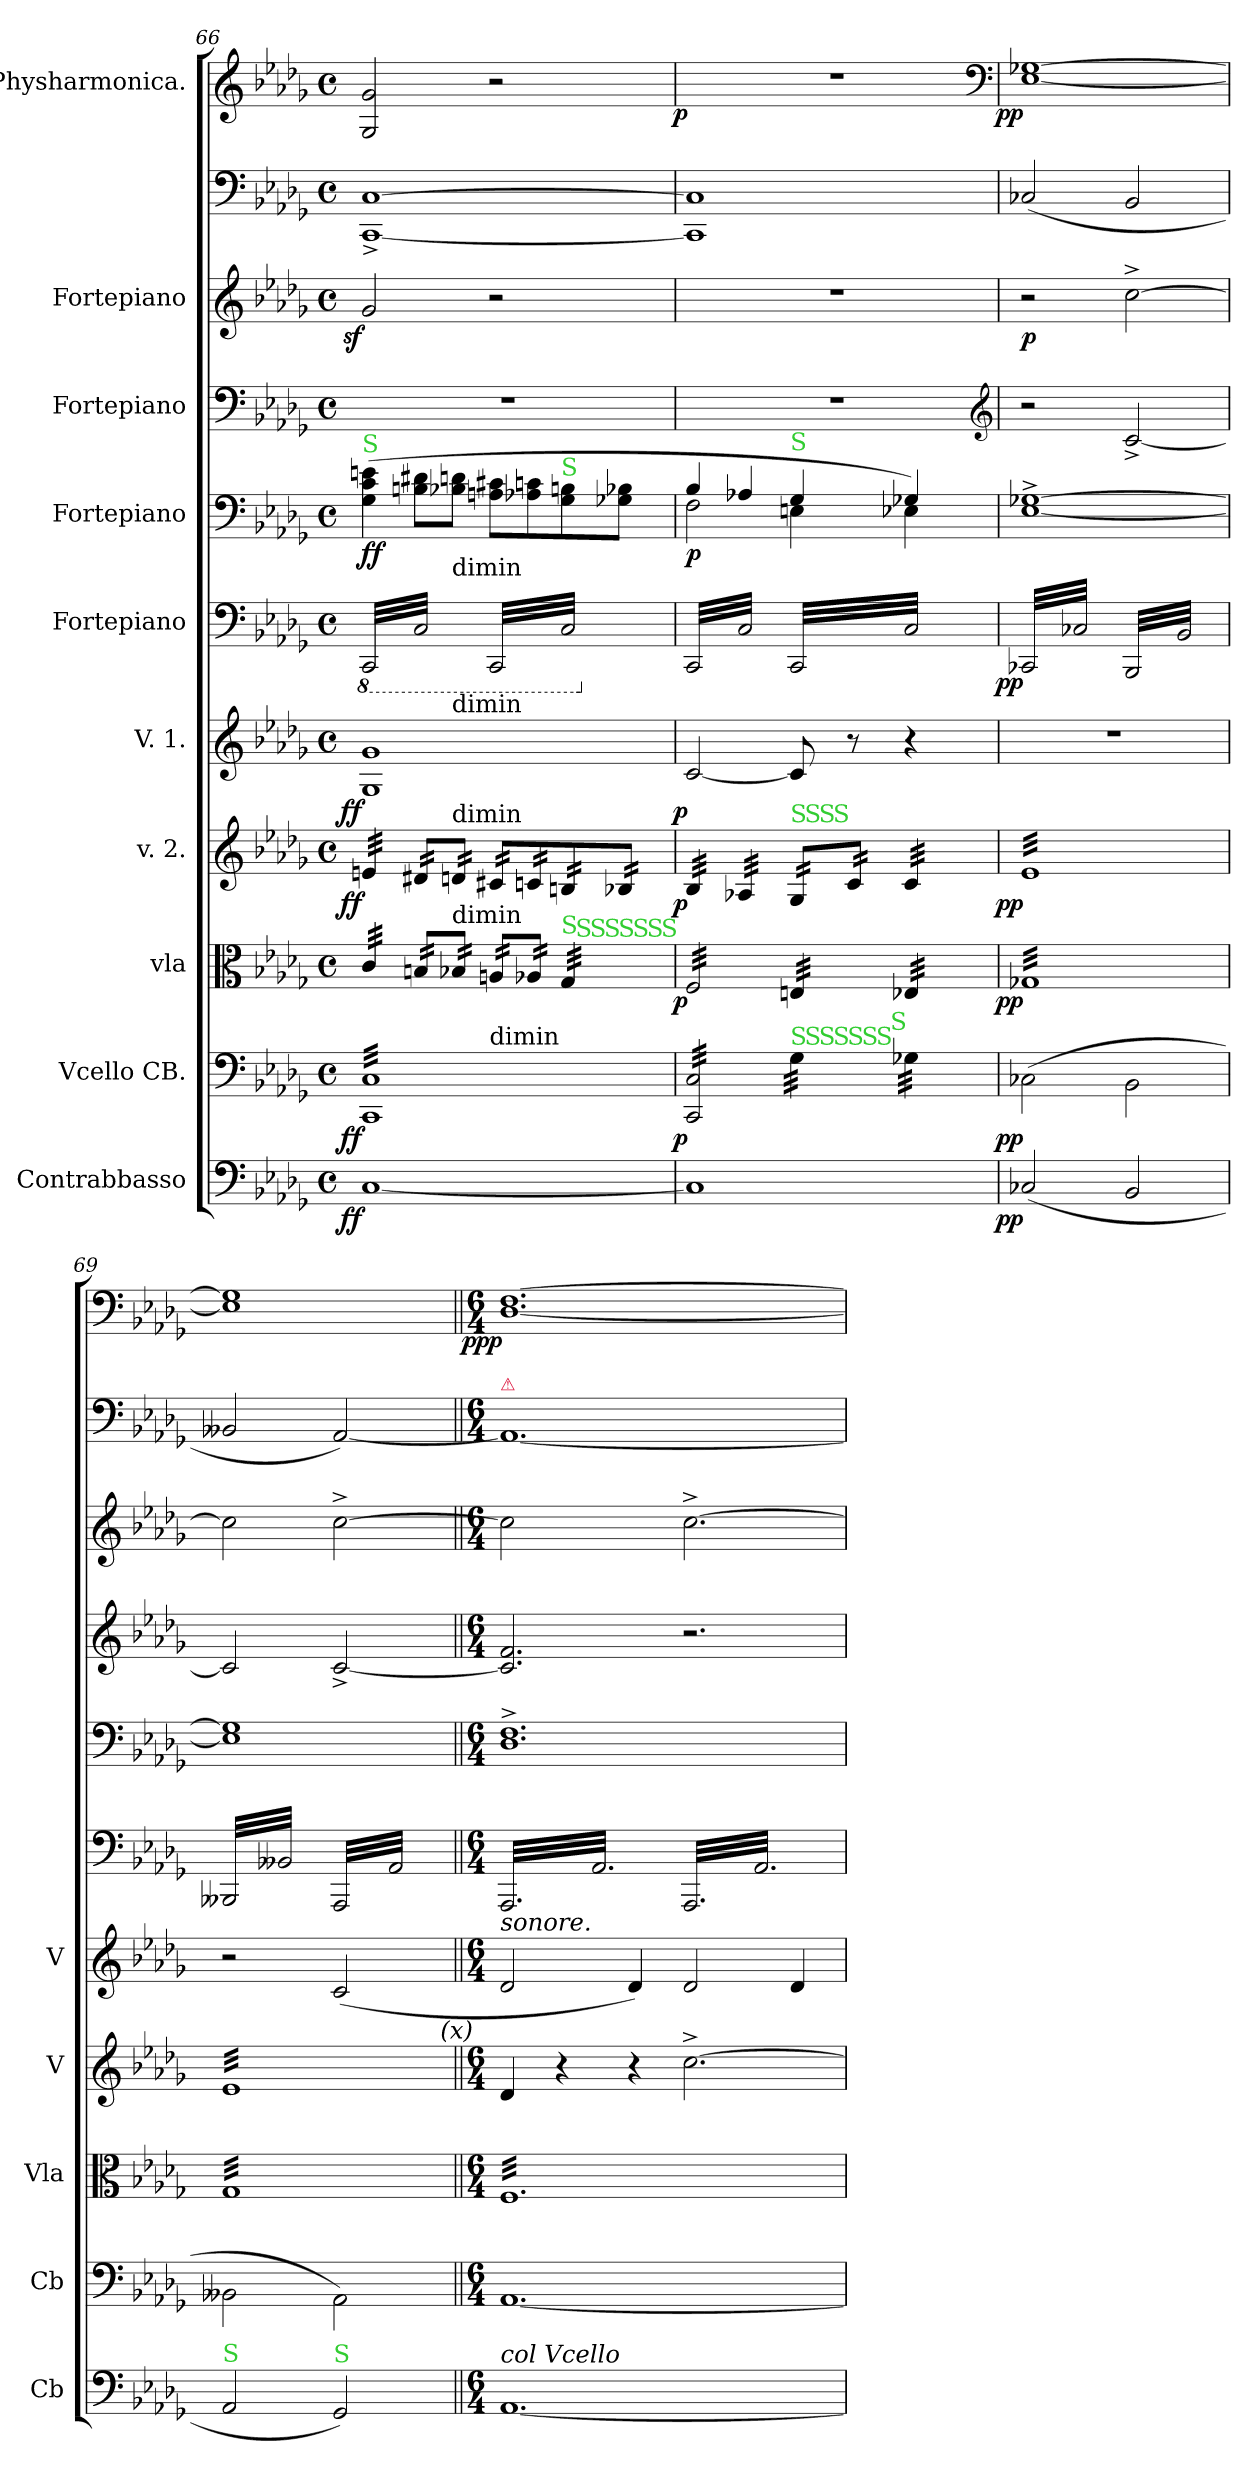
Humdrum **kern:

**kern	**dynam	**kern	**dynam	**kern	**dynam	**kern	**dynam	**kern	**dynam	**kern	**dynam	**kern	**dynam	**kern	**kern	**dynam	**kern	**kern	**dynam
*part11	*part11	*part10	*part10	*part9	*part9	*part8	*part8	*part7	*part7	*part6	*part6	*part5	*part5	*part4	*part3	*part3	*part2	*part1	*part1
*staff11	*staff11	*staff10	*staff10	*staff9	*staff9	*staff8	*staff8	*staff7	*staff7	*staff6	*staff6	*staff5	*staff5	*staff4	*staff3	*staff3	*staff2	*staff1	*staff1
*I"Contrabbasso	*	*I"Vcello CB.	*	*I"vla	*	*I"v. 2.	*	*I"V. 1.	*	*I"Fortepiano	*	*I"Fortepiano	*	*I"Fortepiano	*I"Fortepiano	*	*	*I"Physharmonica.	*
*I'Cb	*	*I'Cb	*	*I'Vla	*	*I'V	*	*I'V	*	*	*	*	*	*	*	*	*	*	*
*clefF4	*	*clefF4	*	*clefC3	*	*clefG2	*	*clefG2	*	*clefF4	*	*clefF4	*	*clefF4	*clefG2	*	*clefF4	*clefG2	*
*k[b-e-a-d-g-]	*	*k[b-e-a-d-g-]	*	*k[b-e-a-d-g-]	*	*k[b-e-a-d-g-]	*	*k[b-e-a-d-g-]	*	*k[b-e-a-d-g-]	*	*k[b-e-a-d-g-]	*	*k[b-e-a-d-g-]	*k[b-e-a-d-g-]	*	*k[b-e-a-d-g-]	*k[b-e-a-d-g-]	*
*M4/4	*	*M4/4	*	*M4/4	*	*M4/4	*	*M4/4	*	*M4/4	*	*M4/4	*	*M4/4	*M4/4	*	*M4/4	*M4/4	*
*met(c)	*	*met(c)	*	*met(c)	*	*met(c)	*	*met(c)	*	*met(c)	*	*met(c)	*	*met(c)	*met(c)	*	*met(c)	*met(c)	*
*	*	*	*	*	*	*	*	*	*	*8ba	*	*	*	*	*	*	*	*	*
=66	=66	=66	=66	=66	=66	=66	=66	=66	=66	=66	=66	=66	=66	=66	=66	=66	=66	=66	=66
!	!	!	!	!	!	!	!	!	!	!	!	!LO:TX:a:color=limegreen:t=S	!	!	!	!	!	!	!
!	!	!	!	!	!	!	!	!	!	!LO:TX:b:t=baſsa	!	!	!	!	!	!	!	!	!
!	!	!	!	!	!	!	!	!LO:TX:a:color=limegreen:t=S	!	!	!	!	!	!	!	!	!	!	!
!	!	!	!	!	!	!	!	!LO:TX:a:color=limegreen:t=S	!	!	!	!	!	!	!	!	!	!	!
!	!LO:DY:rj	!	!LO:DY:rj	!	!	!	!LO:DY:rj	!	!LO:DY:rj	!	!	!	!	!	!	!LO:DY:rj	!	!	!
*	*	*^	*	*^	*	*	*	*^	*	*	*	*	*	*	*	*	*	*	*
*	*	*	*	*	*	*^	*	*	*	*	*	*	*	*	*	*	*	*	*	*	*	*
*	*	*	*	*	*	*	*^	*	*	*	*	*	*	*	*	*	*	*	*	*	*	*	*
*	*	*	*	*	*	*	*	*^	*	*	*	*	*	*	*	*	*	*	*	*	*	*	*	*
*	*	*	*	*	*	*	*	*	*^	*	*	*	*	*	*	*	*	*	*	*	*	*	*	*	*
*	*	*	*	*	*	*	*	*	*	*^	*	*	*	*	*	*	*	*	*	*	*	*	*	*	*	*
*	*	*tremolo	*	*	*	*	*	*	*	*	*	*	*	*	*	*	*	*	*	*	*	*	*	*	*	*	*
*	*	*	*	*	*tremolo	*	*	*	*	*	*	*	*	*	*	*	*	*	*	*	*	*	*	*	*	*	*
*	*	*	*	*	*	*	*	*	*	*	*	*	*tremolo	*	*	*	*	*	*	*	*	*	*	*	*	*	*
*	*	*	*	*	*	*	*	*	*	*	*	*	*	*	*	*	*	*tremolo	*	*	*	*	*	*	*	*	*
[1C/	ff	32CC/ 32C/LLL	2ryy	ff	32c/LLL	2ryy	2ryy	2ryy	2..ryy	2ryy	2...ryy	.	32en/LLL	ff	1G-/ 1g-/	4.ryy	ff	32CCC/LLL	.	(4G-\ 4c\ 4en\	ff	1r	2g-/	sf	[1CC^>/ [1C^>/	2G-/ 2g-/	.
.	.	32CC/ 32C/	.	.	32c/	.	.	.	.	.	.	.	32en/	.	.	.	.	32CC/	.	.	.	.	.	.	.	.	.
.	.	32CC/ 32C/	.	.	32c/	.	.	.	.	.	.	.	32en/	.	.	.	.	32CCC/	.	.	.	.	.	.	.	.	.
.	.	32CC/ 32C/	.	.	32c/	.	.	.	.	.	.	.	32en/	.	.	.	.	32CC/	.	.	.	.	.	.	.	.	.
.	.	32CC/ 32C/	.	.	32c/	.	.	.	.	.	.	.	32en/	.	.	.	.	32CCC/	.	.	.	.	.	.	.	.	.
.	.	32CC/ 32C/	.	.	32c/	.	.	.	.	.	.	.	32en/	.	.	.	.	32CC/	.	.	.	.	.	.	.	.	.
.	.	32CC/ 32C/	.	.	32c/	.	.	.	.	.	.	.	32en/	.	.	.	.	32CCC/	.	.	.	.	.	.	.	.	.
.	.	32CC/ 32C/	.	.	32c/JJJ	.	.	.	.	.	.	.	32en/JJJ	.	.	.	.	32CC/	.	.	.	.	.	.	.	.	.
.	.	32CC/ 32C/	.	.	32Bn/LLL	.	.	.	.	.	.	.	32d#X/LLL	.	.	.	.	32CCC/	.	8Bn\ 8d#X\L	.	.	.	.	.	.	.
.	.	32CC/ 32C/	.	.	32Bn/	.	.	.	.	.	.	.	32d#X/	.	.	.	.	32CC/	.	.	.	.	.	.	.	.	.
.	.	32CC/ 32C/	.	.	32Bn/	.	.	.	.	.	.	.	32d#X/	.	.	.	.	32CCC/	.	.	.	.	.	.	.	.	.
.	.	32CC/ 32C/	.	.	32Bn/	.	.	.	.	.	.	.	32d#X/	.	.	.	.	32CC/	.	.	.	.	.	.	.	.	.
!	!	!	!	!	!	!	!	!	!	!	!	!	!	!	!	!	!	!	!	!LO:TX:c:t=dimin	!	!	!	!	!	!	!
!	!	!	!	!	!	!	!	!	!	!	!	!	!	!	!	!LO:TX:t=dimin	!	!	!	!	!	!	!	!	!	!	!
!	!	!	!	!	!	!	!	!	!	!	!	!	!LO:TX:t=dimin	!	!	!	!	!	!	!	!	!	!	!	!	!	!
!	!	!	!	!	!LO:TX:t=dimin	!	!	!	!	!	!	!	!	!	!	!	!	!	!	!	!	!	!	!	!	!	!
.	.	32CC/ 32C/	.	.	32B-X/	.	.	.	.	.	.	.	32dn/	.	.	2ryy	.	32CCC/	.	8B-X\ 8dn\J	.	.	.	.	.	.	.
.	.	32CC/ 32C/	.	.	32B-X/	.	.	.	.	.	.	.	32dn/	.	.	.	.	32CC/	.	.	.	.	.	.	.	.	.
.	.	32CC/ 32C/	.	.	32B-X/	.	.	.	.	.	.	.	32dn/	.	.	.	.	32CCC/	.	.	.	.	.	.	.	.	.
.	.	32CC/ 32C/	.	.	32B-X/JJJ	.	.	.	.	.	.	.	32dn/JJJ	.	.	.	.	32CC/JJJ	.	.	.	.	.	.	.	.	.
!	!	!	!LO:TX:t=dimin	!	!	!	!	!	!	!	!	!	!	!	!	!	!	!	!	!	!	!	!	!	!	!	!
.	.	32CC/ 32C/	2ryy	.	32An/LLL	4ryy	4ryy	4ryy	.	4ryy	.	.	32c#X/LLL	.	.	.	.	32CCC/LLL	.	8An\ 8c#X\L	.	.	2r	.	.	2r	.
.	.	32CC/ 32C/	.	.	32An/	.	.	.	.	.	.	.	32c#X/	.	.	.	.	32CC/	.	.	.	.	.	.	.	.	.
.	.	32CC/ 32C/	.	.	32An/	.	.	.	.	.	.	.	32c#X/	.	.	.	.	32CCC/	.	.	.	.	.	.	.	.	.
.	.	32CC/ 32C/	.	.	32An/	.	.	.	.	.	.	.	32c#X/	.	.	.	.	32CC/	.	.	.	.	.	.	.	.	.
.	.	32CC/ 32C/	.	.	32A-X/	.	.	.	.	.	.	.	32cn/	.	.	.	.	32CCC/	.	8A-X\ 8cn\	.	.	.	.	.	.	.
.	.	32CC/ 32C/	.	.	32A-X/	.	.	.	.	.	.	.	32cn/	.	.	.	.	32CC/	.	.	.	.	.	.	.	.	.
.	.	32CC/ 32C/	.	.	32A-X/	.	.	.	.	.	.	.	32cn/	.	.	.	.	32CCC/	.	.	.	.	.	.	.	.	.
.	.	32CC/ 32C/	.	.	32A-X/JJJ	.	.	.	.	.	.	.	32cn/	.	.	.	.	32CC/	.	.	.	.	.	.	.	.	.
!	!	!	!	!	!	!	!	!	!	!	!	!	!	!	!	!	!	!	!	!LO:TX:a:color=limegreen:t=S	!	!	!	!	!	!	!
!	!	!	!	!	!LO:TX:a:color=limegreen:t=S	!	!	!	!	!	!	!	!	!	!	!	!	!	!	!	!	!	!	!	!	!	!
.	.	32CC/ 32C/	.	.	32G-/LLL	32ryy	16ryy	16.ryy	.	8ryy	.	.	32Bn/	.	.	.	.	32CCC/	.	8G-\ 8Bn\	.	.	.	.	.	.	.
!	!	!	!	!	!	!LO:TX:a:color=limegreen:t=S	!	!	!	!	!	!	!	!	!	!	!	!	!	!	!	!	!	!	!	!	!
.	.	32CC/ 32C/	.	.	32G-/	8..ryy	.	.	.	.	.	.	32Bn/	.	.	.	.	32CC/	.	.	.	.	.	.	.	.	.
!	!	!	!	!	!	!	!LO:TX:a:color=limegreen:t=S	!	!	!	!	!	!	!	!	!	!	!	!	!	!	!	!	!	!	!	!
.	.	32CC/ 32C/	.	.	32G-/	.	8.ryy	.	.	.	.	.	32Bn/	.	.	.	.	32CCC/	.	.	.	.	.	.	.	.	.
!	!	!	!	!	!	!	!	!LO:TX:a:color=limegreen:t=S	!	!	!	!	!	!	!	!	!	!	!	!	!	!	!	!	!	!	!
.	.	32CC/ 32C/	.	.	32G-/	.	.	8ryy	.	.	.	.	32Bn/	.	.	.	.	32CC/	.	.	.	.	.	.	.	.	.
!	!	!	!	!	!	!	!	!	!LO:TX:a:color=limegreen:t=S	!	!	!	!	!	!	!	!	!	!	!	!	!	!	!	!	!	!
.	.	32CC/ 32C/	.	.	32G-/	.	.	.	8ryy	32ryy	.	.	32B-X/	.	.	8ryy	.	32CCC/	.	8G-X\ 8B-X\J	.	.	.	.	.	.	.
!	!	!	!	!	!	!	!	!	!	!LO:TX:a:color=limegreen:t=S	!	!	!	!	!	!	!	!	!	!	!	!	!	!	!	!	!
.	.	32CC/ 32C/	.	.	32G-/	.	.	.	.	16.ryy	.	.	32B-X/	.	.	.	.	32CC/	.	.	.	.	.	.	.	.	.
!	!	!	!	!	!	!	!	!	!	!	!LO:TX:a:color=limegreen:t=S	!	!	!	!	!	!	!	!	!	!	!	!	!	!	!	!
.	.	32CC/ 32C/	.	.	32G-/	.	.	.	.	.	16ryy	.	32B-X/	.	.	.	.	32CCC/	.	.	.	.	.	.	.	.	.
!	!	!	!	!	!	!	!	!LO:TX:a:color=limegreen:t=S	!	!	!	!	!	!	!	!	!	!	!	!	!	!	!	!	!	!	!
.	.	32CC/ 32C/JJJ	.	.	32G-/JJJ	.	.	32ryy	.	.	.	.	32B-X/JJJ	.	.	.	.	32CC/JJJ	.	.	.	.	.	.	.	.	.
*	*	*v	*v	*	*	*	*	*	*	*	*	*	*	*	*v	*v	*	*	*	*	*	*	*	*	*	*	*
*	*	*	*	*v	*v	*v	*v	*v	*v	*v	*	*	*	*	*	*	*	*	*	*	*	*	*	*	*
=67	=67	=67	=67	=67	=67	=67	=67	=67	=67	=67	=67	=67	=67	=67	=67	=67	=67	=67	=67
*	*	*	*	*	*	*	*	*	*	*X8ba	*	*	*	*	*	*	*	*	*
*	*	*^	*	*^	*	*	*	*^	*	*	*	*^	*	*	*	*	*	*	*
*	*	*	*	*	*	*^	*	*	*	*	*	*	*	*	*	*	*	*	*	*	*	*	*
*	*	*	*	*	*	*	*^	*	*	*	*	*	*	*	*	*	*	*	*	*	*	*	*	*
*	*	*	*	*	*	*	*	*^	*	*	*	*	*	*	*	*	*	*	*	*	*	*	*	*	*
*	*	*	*	*	*	*	*	*	*^	*	*	*	*	*	*	*	*	*	*	*	*	*	*	*	*	*
*	*	*	*	*	*	*	*	*	*	*^	*	*	*	*	*	*	*	*	*	*	*	*	*	*	*	*	*
!	!	!	!	!LO:DY:rj	!	!	!	!	!	!	!	!LO:DY:rj	!	!LO:DY:rj	!	!	!LO:DY:rj	!	!	!	!	!	!	!	!	!	!	!LO:DY:rj
*	*	*^	*	*	*	*	*	*	*	*	*	*	*^	*	*	*	*	*	*	*	*	*	*	*	*	*	*	*
*	*	*	*	*^	*	*	*	*	*	*	*	*	*	*	*^	*	*	*	*	*	*	*	*	*	*	*	*	*	*	*
*	*	*	*	*	*^	*	*	*	*	*	*	*	*	*	*	*	*^	*	*	*	*	*	*	*	*	*	*	*	*	*	*	*
*	*	*	*	*	*	*^	*	*	*	*	*	*	*	*	*	*	*	*	*	*	*	*	*	*	*	*	*	*	*	*	*	*	*	*
*	*	*	*	*	*	*	*^	*	*	*	*	*	*	*	*	*	*	*	*	*	*	*	*	*	*	*	*	*	*	*	*	*	*	*	*
*	*	*	*	*	*	*	*	*^	*	*v	*v	*v	*v	*v	*v	*v	*	*	*	*	*	*	*v	*v	*	*	*	*	*	*	*	*	*	*	*	*
1C/]	.	32CC/ 32C/LLL	2ryy	2ryy	2ryy	2ryy	2ryy	2ryy	2ryy	p	32F/LLL	p	32B-/LLL	2ryy	2ryy	2ryy	p	[2c/	p	32CC/LLL	.	4B-/	2F\	p	1r	1r	.	1CC]/ 1C]/	1r	p.
.	.	32CC/ 32C/	.	.	.	.	.	.	.	.	32F/	.	32B-/	.	.	.	.	.	.	32C/	.	.	.	.	.	.	.	.	.	.
.	.	32CC/ 32C/	.	.	.	.	.	.	.	.	32F/	.	32B-/	.	.	.	.	.	.	32CC/	.	.	.	.	.	.	.	.	.	.
.	.	32CC/ 32C/	.	.	.	.	.	.	.	.	32F/	.	32B-/	.	.	.	.	.	.	32C/	.	.	.	.	.	.	.	.	.	.
.	.	32CC/ 32C/	.	.	.	.	.	.	.	.	32F/	.	32B-/	.	.	.	.	.	.	32CC/	.	.	.	.	.	.	.	.	.	.
.	.	32CC/ 32C/	.	.	.	.	.	.	.	.	32F/	.	32B-/	.	.	.	.	.	.	32C/	.	.	.	.	.	.	.	.	.	.
.	.	32CC/ 32C/	.	.	.	.	.	.	.	.	32F/	.	32B-/	.	.	.	.	.	.	32CC/	.	.	.	.	.	.	.	.	.	.
.	.	32CC/ 32C/	.	.	.	.	.	.	.	.	32F/	.	32B-/JJJ	.	.	.	.	.	.	32C/	.	.	.	.	.	.	.	.	.	.
.	.	32CC/ 32C/	.	.	.	.	.	.	.	.	32F/	.	32A-X/LLL	.	.	.	.	.	.	32CC/	.	4A-X/	.	.	.	.	.	.	.	.
.	.	32CC/ 32C/	.	.	.	.	.	.	.	.	32F/	.	32A-X/	.	.	.	.	.	.	32C/	.	.	.	.	.	.	.	.	.	.
.	.	32CC/ 32C/	.	.	.	.	.	.	.	.	32F/	.	32A-X/	.	.	.	.	.	.	32CC/	.	.	.	.	.	.	.	.	.	.
.	.	32CC/ 32C/	.	.	.	.	.	.	.	.	32F/	.	32A-X/	.	.	.	.	.	.	32C/	.	.	.	.	.	.	.	.	.	.
.	.	32CC/ 32C/	.	.	.	.	.	.	.	.	32F/	.	32A-X/	.	.	.	.	.	.	32CC/	.	.	.	.	.	.	.	.	.	.
.	.	32CC/ 32C/	.	.	.	.	.	.	.	.	32F/	.	32A-X/	.	.	.	.	.	.	32C/	.	.	.	.	.	.	.	.	.	.
.	.	32CC/ 32C/	.	.	.	.	.	.	.	.	32F/	.	32A-X/	.	.	.	.	.	.	32CC/	.	.	.	.	.	.	.	.	.	.
.	.	32CC/ 32C/JJJ	.	.	.	.	.	.	.	.	32F/JJJ	.	32A-X/JJJ	.	.	.	.	.	.	32C/JJJ	.	.	.	.	.	.	.	.	.	.
!	!	!	!	!	!	!	!	!	!	!	!	!	!	!	!	!	!	!	!	!	!	!LO:TX:a:color=limegreen:t=S	!	!	!	!	!	!	!	!
!	!	!	!	!	!	!	!	!	!	!	!	!	!LO:TX:a:color=limegreen:t=S	!	!	!	!	!	!	!	!	!	!	!	!	!	!	!	!	!
!	!	!LO:TX:a:color=limegreen:t=S	!	!	!	!	!	!	!	!	!	!	!	!	!	!	!	!	!	!	!	!	!	!	!	!	!	!	!	!
.	.	32G-\LLL	32ryy	16ryy	16.ryy	8ryy	8ryy	8.ryy	8..ryy	.	32En/LLL	.	32G-/LLL	32ryy	16ryy	16.ryy	.	8c/]	.	32CC/LLL	.	4G-/	4En\	.	.	.	.	.	.	.
!	!	!	!	!	!	!	!	!	!	!	!	!	!	!LO:TX:a:color=limegreen:t=S	!	!	!	!	!	!	!	!	!	!	!	!	!	!	!	!
!	!	!	!LO:TX:a:color=limegreen:t=S	!	!	!	!	!	!	!	!	!	!	!	!	!	!	!	!	!	!	!	!	!	!	!	!	!	!	!
.	.	32G-\	4...ryy	.	.	.	.	.	.	.	32En/	.	32G-/	4...ryy	.	.	.	.	.	32C/	.	.	.	.	.	.	.	.	.	.
!	!	!	!	!	!	!	!	!	!	!	!	!	!	!	!LO:TX:a:color=limegreen:t=S	!	!	!	!	!	!	!	!	!	!	!	!	!	!	!
!	!	!	!	!LO:TX:a:color=limegreen:t=S	!	!	!	!	!	!	!	!	!	!	!	!	!	!	!	!	!	!	!	!	!	!	!	!	!	!
.	.	32G-\	.	4..ryy	.	.	.	.	.	.	32En/	.	32G-/	.	4..ryy	.	.	.	.	32CC/	.	.	.	.	.	.	.	.	.	.
!	!	!	!	!	!	!	!	!	!	!	!	!	!	!	!	!LO:TX:a:color=limegreen:t=S	!	!	!	!	!	!	!	!	!	!	!	!	!	!
!	!	!	!	!	!LO:TX:a:color=limegreen:t=S	!	!	!	!	!	!	!	!	!	!	!	!	!	!	!	!	!	!	!	!	!	!	!	!	!
.	.	32G-\	.	.	4ryy	.	.	.	.	.	32En/	.	32G-/	.	.	4ryy	.	.	.	32C/	.	.	.	.	.	.	.	.	.	.
!	!	!	!	!	!	!LO:TX:a:color=limegreen:t=S	!	!	!	!	!	!	!	!	!	!	!	!	!	!	!	!	!	!	!	!	!	!	!	!
.	.	32G-\	.	.	.	4.ryy	32ryy	.	.	.	32En/	.	32c/	.	.	.	.	8r	.	32CC/	.	.	.	.	.	.	.	.	.	.
!	!	!	!	!	!	!	!LO:TX:a:color=limegreen:t=S	!	!	!	!	!	!	!	!	!	!	!	!	!	!	!	!	!	!	!	!	!	!	!
.	.	32G-\	.	.	.	.	4ryy	.	.	.	32En/	.	32c/	.	.	.	.	.	.	32C/	.	.	.	.	.	.	.	.	.	.
!	!	!	!	!	!	!	!	!LO:TX:a:color=limegreen:t=S	!	!	!	!	!	!	!	!	!	!	!	!	!	!	!	!	!	!	!	!	!	!
.	.	32G-\	.	.	.	.	.	4ryy	.	.	32En/	.	32c/	.	.	.	.	.	.	32CC/	.	.	.	.	.	.	.	.	.	.
!	!	!	!	!	!	!	!	!	!LO:TX:a:color=limegreen:t=S	!	!	!	!	!	!	!	!	!	!	!	!	!	!	!	!	!	!	!	!	!
.	.	32G-\JJJ	.	.	.	.	.	.	4ryy	.	32En/JJJ	.	32c/JJJ	.	.	.	.	.	.	32C/	.	.	.	.	.	.	.	.	.	.
.	.	32G-X\LLL	.	.	.	.	.	.	.	.	32E-X/LLL	.	32c/LLL	.	.	.	.	4r	.	32CC/	.	4G-X/)	4E-X\	.	.	.	.	.	.	.
.	.	32G-X\	.	.	.	.	.	.	.	.	32E-X/	.	32c/	.	.	.	.	.	.	32C/	.	.	.	.	.	.	.	.	.	.
.	.	32G-X\	.	.	.	.	.	.	.	.	32E-X/	.	32c/	.	.	.	.	.	.	32CC/	.	.	.	.	.	.	.	.	.	.
.	.	32G-X\	.	.	8ryy	.	.	.	.	.	32E-X/	.	32c/	.	.	8ryy	.	.	.	32C/	.	.	.	.	.	.	.	.	.	.
.	.	32G-X\	.	.	.	.	.	.	.	.	32E-X/	.	32c/	.	.	.	.	.	.	32CC/	.	.	.	.	.	.	.	.	.	.
.	.	32G-X\	.	.	.	.	16.ryy	.	.	.	32E-X/	.	32c/	.	.	.	.	.	.	32C/	.	.	.	.	.	.	.	.	.	.
.	.	32G-X\	.	.	.	.	.	16ryy	.	.	32E-X/	.	32c/	.	.	.	.	.	.	32CC/	.	.	.	.	.	.	.	.	.	.
.	.	32G-X\JJJ	.	.	32ryy	.	.	.	32ryy	.	32E-X/JJJ	.	32c/JJJ	.	.	32ryy	.	.	.	32C/JJJ	.	.	.	.	.	.	.	.	.	.
*	*	*Xtremolo	*	*	*	*	*	*	*	*	*	*	*	*	*	*	*	*	*	*	*	*	*	*	*	*	*	*	*	*
*	*	*	*	*	*	*	*	*	*	*	*	*	*	*	*	*	*	*	*	*	*	*v	*v	*	*	*	*	*	*	*
*	*	*	*	*	*	*	*	*	*	*	*	*	*	*	*	*	*	*	*	*	*	*	*	*clefG2	*	*	*	*clefF4	*
=68	=68	=68	=68	=68	=68	=68	=68	=68	=68	=68	=68	=68	=68	=68	=68	=68	=68	=68	=68	=68	=68	=68	=68	=68	=68	=68	=68	=68	=68
*	*	*	*	*	*	*	*	*	*	*	*	*	*	*	*	*	*	*	*	*	*	*^	*	*	*	*	*	*	*
!	!LO:DY:rj	!	!	!	!	!	!	!	!	!LO:DY:rj	!	!LO:DY:rj	!	!	!	!	!LO:DY:rj	!	!	!	!LO:DY:b:rj	!	!	!	!	!	!	!	!	!LO:DY:rj
*	*	*v	*v	*v	*v	*v	*v	*v	*v	*	*	*	*v	*v	*v	*v	*	*	*	*	*	*v	*v	*	*	*	*	*	*	*
(2C-X/	pp	(<2C-X\	pp.	32G-X/LLL	pp	32e-/LLL	pp	1r	.	(32CC-X/LLL	pp	[1E-^\ [1G-X^\	.	2r	2r	p	(2C-X/	[1E-\ [1G-X\	pp.
.	.	.	.	32G-X/	.	32e-/	.	.	.	32C-X/	.	.	.	.	.	.	.	.	.
.	.	.	.	32G-X/	.	32e-/	.	.	.	32CC-X/	.	.	.	.	.	.	.	.	.
.	.	.	.	32G-X/	.	32e-/	.	.	.	32C-X/	.	.	.	.	.	.	.	.	.
.	.	.	.	32G-X/	.	32e-/	.	.	.	32CC-X/	.	.	.	.	.	.	.	.	.
.	.	.	.	32G-X/	.	32e-/	.	.	.	32C-X/	.	.	.	.	.	.	.	.	.
.	.	.	.	32G-X/	.	32e-/	.	.	.	32CC-X/	.	.	.	.	.	.	.	.	.
.	.	.	.	32G-X/	.	32e-/	.	.	.	32C-X/	.	.	.	.	.	.	.	.	.
.	.	.	.	32G-X/	.	32e-/	.	.	.	32CC-X/	.	.	.	.	.	.	.	.	.
.	.	.	.	32G-X/	.	32e-/	.	.	.	32C-X/	.	.	.	.	.	.	.	.	.
.	.	.	.	32G-X/	.	32e-/	.	.	.	32CC-X/	.	.	.	.	.	.	.	.	.
.	.	.	.	32G-X/	.	32e-/	.	.	.	32C-X/	.	.	.	.	.	.	.	.	.
.	.	.	.	32G-X/	.	32e-/	.	.	.	32CC-X/	.	.	.	.	.	.	.	.	.
.	.	.	.	32G-X/	.	32e-/	.	.	.	32C-X/	.	.	.	.	.	.	.	.	.
.	.	.	.	32G-X/	.	32e-/	.	.	.	32CC-X/	.	.	.	.	.	.	.	.	.
.	.	.	.	32G-X/	.	32e-/	.	.	.	32C-X/JJJ	.	.	.	.	.	.	.	.	.
2BB-/	.	2BB-\	.	32G-X/	.	32e-/	.	.	.	32BBB-/LLL	.	.	.	[2c^>/	[2cc^\	.	2BB-/	.	.
.	.	.	.	32G-X/	.	32e-/	.	.	.	32BB-/	.	.	.	.	.	.	.	.	.
.	.	.	.	32G-X/	.	32e-/	.	.	.	32BBB-/	.	.	.	.	.	.	.	.	.
.	.	.	.	32G-X/	.	32e-/	.	.	.	32BB-/	.	.	.	.	.	.	.	.	.
.	.	.	.	32G-X/	.	32e-/	.	.	.	32BBB-/	.	.	.	.	.	.	.	.	.
.	.	.	.	32G-X/	.	32e-/	.	.	.	32BB-/	.	.	.	.	.	.	.	.	.
.	.	.	.	32G-X/	.	32e-/	.	.	.	32BBB-/	.	.	.	.	.	.	.	.	.
.	.	.	.	32G-X/	.	32e-/	.	.	.	32BB-/	.	.	.	.	.	.	.	.	.
.	.	.	.	32G-X/	.	32e-/	.	.	.	32BBB-/	.	.	.	.	.	.	.	.	.
.	.	.	.	32G-X/	.	32e-/	.	.	.	32BB-/	.	.	.	.	.	.	.	.	.
.	.	.	.	32G-X/	.	32e-/	.	.	.	32BBB-/	.	.	.	.	.	.	.	.	.
.	.	.	.	32G-X/	.	32e-/	.	.	.	32BB-/	.	.	.	.	.	.	.	.	.
.	.	.	.	32G-X/	.	32e-/	.	.	.	32BBB-/	.	.	.	.	.	.	.	.	.
.	.	.	.	32G-X/	.	32e-/	.	.	.	32BB-/	.	.	.	.	.	.	.	.	.
.	.	.	.	32G-X/	.	32e-/	.	.	.	32BBB-/	.	.	.	.	.	.	.	.	.
.	.	.	.	32G-X/JJJ	.	32e-/JJJ	.	.	.	32BB-/JJJ	.	.	.	.	.	.	.	.	.
=69	=69	=69	=69	=69	=69	=69	=69	=69	=69	=69	=69	=69	=69	=69	=69	=69	=69	=69	=69
!LO:TX:a:color=limegreen:t=S	!	!	!	!	!	!	!	!	!	!	!	!	!	!	!	!	!	!	!
*	*	*	*	*	*	*^	*	*	*	*	*	*	*	*	*	*	*	*	*
2AA-/	.	2BB--X\	.	32G-/LLL	.	32e-/LLL	2ryy	.	2r	.	32BBB--X/LLL	.	1E-]\ 1G-]\	.	2c/]	2cc\]	.	2BB--X/	1E-]\ 1G-]\	.
.	.	.	.	32G-/	.	32e-/	.	.	.	.	32BB--X/	.	.	.	.	.	.	.	.	.
.	.	.	.	32G-/	.	32e-/	.	.	.	.	32BBB--X/	.	.	.	.	.	.	.	.	.
.	.	.	.	32G-/	.	32e-/	.	.	.	.	32BB--X/	.	.	.	.	.	.	.	.	.
.	.	.	.	32G-/	.	32e-/	.	.	.	.	32BBB--X/	.	.	.	.	.	.	.	.	.
.	.	.	.	32G-/	.	32e-/	.	.	.	.	32BB--X/	.	.	.	.	.	.	.	.	.
.	.	.	.	32G-/	.	32e-/	.	.	.	.	32BBB--X/	.	.	.	.	.	.	.	.	.
.	.	.	.	32G-/	.	32e-/	.	.	.	.	32BB--X/	.	.	.	.	.	.	.	.	.
.	.	.	.	32G-/	.	32e-/	.	.	.	.	32BBB--X/	.	.	.	.	.	.	.	.	.
.	.	.	.	32G-/	.	32e-/	.	.	.	.	32BB--X/	.	.	.	.	.	.	.	.	.
.	.	.	.	32G-/	.	32e-/	.	.	.	.	32BBB--X/	.	.	.	.	.	.	.	.	.
.	.	.	.	32G-/	.	32e-/	.	.	.	.	32BB--X/	.	.	.	.	.	.	.	.	.
.	.	.	.	32G-/	.	32e-/	.	.	.	.	32BBB--X/	.	.	.	.	.	.	.	.	.
.	.	.	.	32G-/	.	32e-/	.	.	.	.	32BB--X/	.	.	.	.	.	.	.	.	.
.	.	.	.	32G-/	.	32e-/	.	.	.	.	32BBB--X/	.	.	.	.	.	.	.	.	.
.	.	.	.	32G-/	.	32e-/	.	.	.	.	32BB--X/JJJ	.	.	.	.	.	.	.	.	.
!LO:TX:a:color=limegreen:t=S	!	!	!	!	!	!	!	!	!	!	!	!	!	!	!	!	!	!	!	!
2GG-/)	.	2AA-\)	.	32G-/	.	32e-/	4...ryy	.	(2c/	.	32AAA-/LLL	.	.	.	[2c^>/	[2cc^\	.	[2AA-/)	.	.
.	.	.	.	32G-/	.	32e-/	.	.	.	.	32AA-/)	.	.	.	.	.	.	.	.	.
.	.	.	.	32G-/	.	32e-/	.	.	.	.	32AAA-/	.	.	.	.	.	.	.	.	.
.	.	.	.	32G-/	.	32e-/	.	.	.	.	32AA-/)	.	.	.	.	.	.	.	.	.
.	.	.	.	32G-/	.	32e-/	.	.	.	.	32AAA-/	.	.	.	.	.	.	.	.	.
.	.	.	.	32G-/	.	32e-/	.	.	.	.	32AA-/)	.	.	.	.	.	.	.	.	.
.	.	.	.	32G-/	.	32e-/	.	.	.	.	32AAA-/	.	.	.	.	.	.	.	.	.
.	.	.	.	32G-/	.	32e-/	.	.	.	.	32AA-/)	.	.	.	.	.	.	.	.	.
.	.	.	.	32G-/	.	32e-/	.	.	.	.	32AAA-/	.	.	.	.	.	.	.	.	.
.	.	.	.	32G-/	.	32e-/	.	.	.	.	32AA-/)	.	.	.	.	.	.	.	.	.
.	.	.	.	32G-/	.	32e-/	.	.	.	.	32AAA-/	.	.	.	.	.	.	.	.	.
.	.	.	.	32G-/	.	32e-/	.	.	.	.	32AA-/)	.	.	.	.	.	.	.	.	.
.	.	.	.	32G-/	.	32e-/	.	.	.	.	32AAA-/	.	.	.	.	.	.	.	.	.
.	.	.	.	32G-/	.	32e-/	.	.	.	.	32AA-/)	.	.	.	.	.	.	.	.	.
.	.	.	.	32G-/	.	32e-/	.	.	.	.	32AAA-/	.	.	.	.	.	.	.	.	.
!	!	!	!	!	!	!	!LO:TX:a:i:t=(x)	!	!	!	!	!	!	!	!	!	!	!	!	!
.	.	.	.	32G-/JJJ	.	32e-/JJJ	32ryy	.	.	.	32AA-/)JJJ	.	.	.	.	.	.	.	.	.
*	*	*	*	*	*	*Xtremolo	*	*	*	*	*	*	*	*	*	*	*	*	*	*
*	*	*	*	*	*	*v	*v	*	*	*	*	*	*	*	*	*	*	*	*	*
=70||	=70||	=70||	=70||	=70||	=70||	=70||	=70||	=70||	=70||	=70||	=70||	=70||	=70||	=70||	=70||	=70||	=70||	=70||	=70||
*M6/4	*	*M6/4	*	*M6/4	*	*M6/4	*	*M6/4	*	*M6/4	*	*M6/4	*	*M6/4	*M6/4	*	*M6/4	*M6/4	*
*	*	*	*	*	*	*^	*	*	*	*	*	*	*	*	*	*	*	*	*
!	!	!	!	!	!	!	!	!	!	!	!	!	!	!	!	!	!	!LO:TX:a:color=crimson:t=⚠	!	!
!	!	!	!	!	!	!	!	!	!LO:TX:a:i:t=sonore.	!	!	!	!	!	!	!	!	!	!	!
!	!	!	!	!	!	!LO:TX:a:i:t=(x)	!	!	!	!	!	!	!	!	!	!	!	!	!	!
!LO:TX:a:i:t=col Vcello	!	!	!	!	!	!	!	!	!	!	!	!	!	!	!	!	!	!	!	!
!	!	!	!	!	!	!	!	!	!	!	!	!	!	!	!	!LO:N:vis=2	!	!	!	!LO:DY:rj
*	*	*	*	*	*	*v	*v	*	*	*	*	*	*	*	*	*	*	*	*	*
[1.AA-/	.	[1.AA-/	.	32F/LLL	.	4d-/	.	2d-/	.	32AAA-/LLL	.	1.D-^\ 1.F^\	.	2.c]/ 2.f/	2.cc\]	.	1.AA-/_	[1.D-\ [1.F\	ppp.
.	.	.	.	32F/	.	.	.	.	.	32AA-/	.	.	.	.	.	.	.	.	.
.	.	.	.	32F/	.	.	.	.	.	32AAA-/	.	.	.	.	.	.	.	.	.
.	.	.	.	32F/	.	.	.	.	.	32AA-/	.	.	.	.	.	.	.	.	.
.	.	.	.	32F/	.	.	.	.	.	32AAA-/	.	.	.	.	.	.	.	.	.
.	.	.	.	32F/	.	.	.	.	.	32AA-/	.	.	.	.	.	.	.	.	.
.	.	.	.	32F/	.	.	.	.	.	32AAA-/	.	.	.	.	.	.	.	.	.
.	.	.	.	32F/	.	.	.	.	.	32AA-/	.	.	.	.	.	.	.	.	.
.	.	.	.	32F/	.	4r	.	.	.	32AAA-/	.	.	.	.	.	.	.	.	.
.	.	.	.	32F/	.	.	.	.	.	32AA-/	.	.	.	.	.	.	.	.	.
.	.	.	.	32F/	.	.	.	.	.	32AAA-/	.	.	.	.	.	.	.	.	.
.	.	.	.	32F/	.	.	.	.	.	32AA-/	.	.	.	.	.	.	.	.	.
.	.	.	.	32F/	.	.	.	.	.	32AAA-/	.	.	.	.	.	.	.	.	.
.	.	.	.	32F/	.	.	.	.	.	32AA-/	.	.	.	.	.	.	.	.	.
.	.	.	.	32F/	.	.	.	.	.	32AAA-/	.	.	.	.	.	.	.	.	.
.	.	.	.	32F/	.	.	.	.	.	32AA-/	.	.	.	.	.	.	.	.	.
.	.	.	.	32F/	.	4r	.	4d-/)	.	32AAA-/	.	.	.	.	.	.	.	.	.
.	.	.	.	32F/	.	.	.	.	.	32AA-/	.	.	.	.	.	.	.	.	.
.	.	.	.	32F/	.	.	.	.	.	32AAA-/	.	.	.	.	.	.	.	.	.
.	.	.	.	32F/	.	.	.	.	.	32AA-/	.	.	.	.	.	.	.	.	.
.	.	.	.	32F/	.	.	.	.	.	32AAA-/	.	.	.	.	.	.	.	.	.
.	.	.	.	32F/	.	.	.	.	.	32AA-/	.	.	.	.	.	.	.	.	.
.	.	.	.	32F/	.	.	.	.	.	32AAA-/	.	.	.	.	.	.	.	.	.
.	.	.	.	32F/	.	.	.	.	.	32AA-/JJJ	.	.	.	.	.	.	.	.	.
.	.	.	.	32F/	.	[2.cc^\	.	2d-/	.	32AAA-/LLL	.	.	.	2.r	[2.cc^\	.	.	.	.
.	.	.	.	32F/	.	.	.	.	.	32AA-/	.	.	.	.	.	.	.	.	.
.	.	.	.	32F/	.	.	.	.	.	32AAA-/	.	.	.	.	.	.	.	.	.
.	.	.	.	32F/	.	.	.	.	.	32AA-/	.	.	.	.	.	.	.	.	.
.	.	.	.	32F/	.	.	.	.	.	32AAA-/	.	.	.	.	.	.	.	.	.
.	.	.	.	32F/	.	.	.	.	.	32AA-/	.	.	.	.	.	.	.	.	.
.	.	.	.	32F/	.	.	.	.	.	32AAA-/	.	.	.	.	.	.	.	.	.
.	.	.	.	32F/	.	.	.	.	.	32AA-/	.	.	.	.	.	.	.	.	.
.	.	.	.	32F/	.	.	.	.	.	32AAA-/	.	.	.	.	.	.	.	.	.
.	.	.	.	32F/	.	.	.	.	.	32AA-/	.	.	.	.	.	.	.	.	.
.	.	.	.	32F/	.	.	.	.	.	32AAA-/	.	.	.	.	.	.	.	.	.
.	.	.	.	32F/	.	.	.	.	.	32AA-/	.	.	.	.	.	.	.	.	.
.	.	.	.	32F/	.	.	.	.	.	32AAA-/	.	.	.	.	.	.	.	.	.
.	.	.	.	32F/	.	.	.	.	.	32AA-/	.	.	.	.	.	.	.	.	.
.	.	.	.	32F/	.	.	.	.	.	32AAA-/	.	.	.	.	.	.	.	.	.
.	.	.	.	32F/	.	.	.	.	.	32AA-/	.	.	.	.	.	.	.	.	.
.	.	.	.	32F/	.	.	.	4d-/	.	32AAA-/	.	.	.	.	.	.	.	.	.
.	.	.	.	32F/	.	.	.	.	.	32AA-/	.	.	.	.	.	.	.	.	.
.	.	.	.	32F/	.	.	.	.	.	32AAA-/	.	.	.	.	.	.	.	.	.
.	.	.	.	32F/	.	.	.	.	.	32AA-/	.	.	.	.	.	.	.	.	.
.	.	.	.	32F/	.	.	.	.	.	32AAA-/	.	.	.	.	.	.	.	.	.
.	.	.	.	32F/	.	.	.	.	.	32AA-/	.	.	.	.	.	.	.	.	.
.	.	.	.	32F/	.	.	.	.	.	32AAA-/	.	.	.	.	.	.	.	.	.
.	.	.	.	32F/JJJ	.	.	.	.	.	32AA-/JJJ	.	.	.	.	.	.	.	.	.
*	*	*	*	*	*	*	*	*	*	*Xtremolo	*	*	*	*	*	*	*	*	*
*	*	*	*	*Xtremolo	*	*	*	*	*	*	*	*	*	*	*	*	*	*	*
.	.	.	.	.	.	.	.	.	.	.	.	.	.	.	.	.	.	.	.
.	.	.	.	.	.	.	.	.	.	.	.	.	.	.	.	.	.	.	.
.	.	.	.	.	.	.	.	.	.	.	.	.	.	.	.	.	.	.	.
.	.	.	.	.	.	.	.	.	.	.	.	.	.	.	.	.	.	.	.
.	.	.	.	.	.	.	.	.	.	.	.	.	.	.	.	.	.	.	.
.	.	.	.	.	.	.	.	.	.	.	.	.	.	.	.	.	.	.	.
.	.	.	.	.	.	.	.	.	.	.	.	.	.	.	.	.	.	.	.
.	.	.	.	.	.	.	.	.	.	.	.	.	.	.	.	.	.	.	.
.	.	.	.	.	.	.	.	.	.	.	.	.	.	.	.	.	.	.	.
.	.	.	.	.	.	.	.	.	.	.	.	.	.	.	.	.	.	.	.
.	.	.	.	.	.	.	.	.	.	.	.	.	.	.	.	.	.	.	.
.	.	.	.	.	.	.	.	.	.	.	.	.	.	.	.	.	.	.	.
=	=	=	=	=	=	=	=	=	=	=	=	=	=	=	=	=	=	=	=
*-	*-	*-	*-	*-	*-	*-	*-	*-	*-	*-	*-	*-	*-	*-	*-	*-	*-	*-	*-
